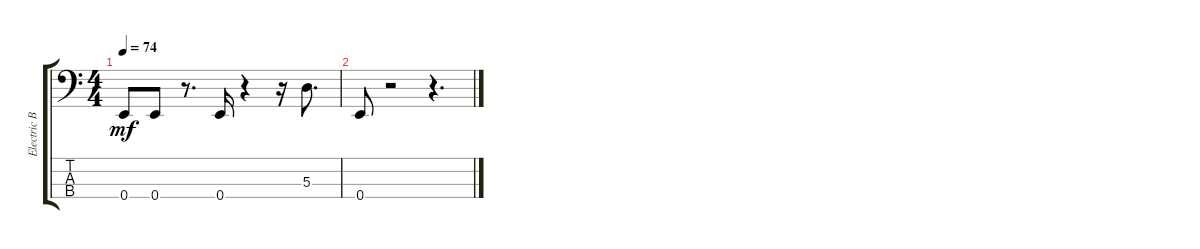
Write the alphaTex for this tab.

\track ("Electric Bass" "Electric B") {instrument electricbassfinger}
\staff {score tabs}
\tuning (G2 D2 A1 E1) {hide}
\ts (4 4)
\tempo 74
\clef f4
\ks c
0.4.8{dy mf} 0.4.8 r.8{d} 0.4.16 r.4 r.16 5.3.8{d} |
0.4.8 r.2 r.4{d}
